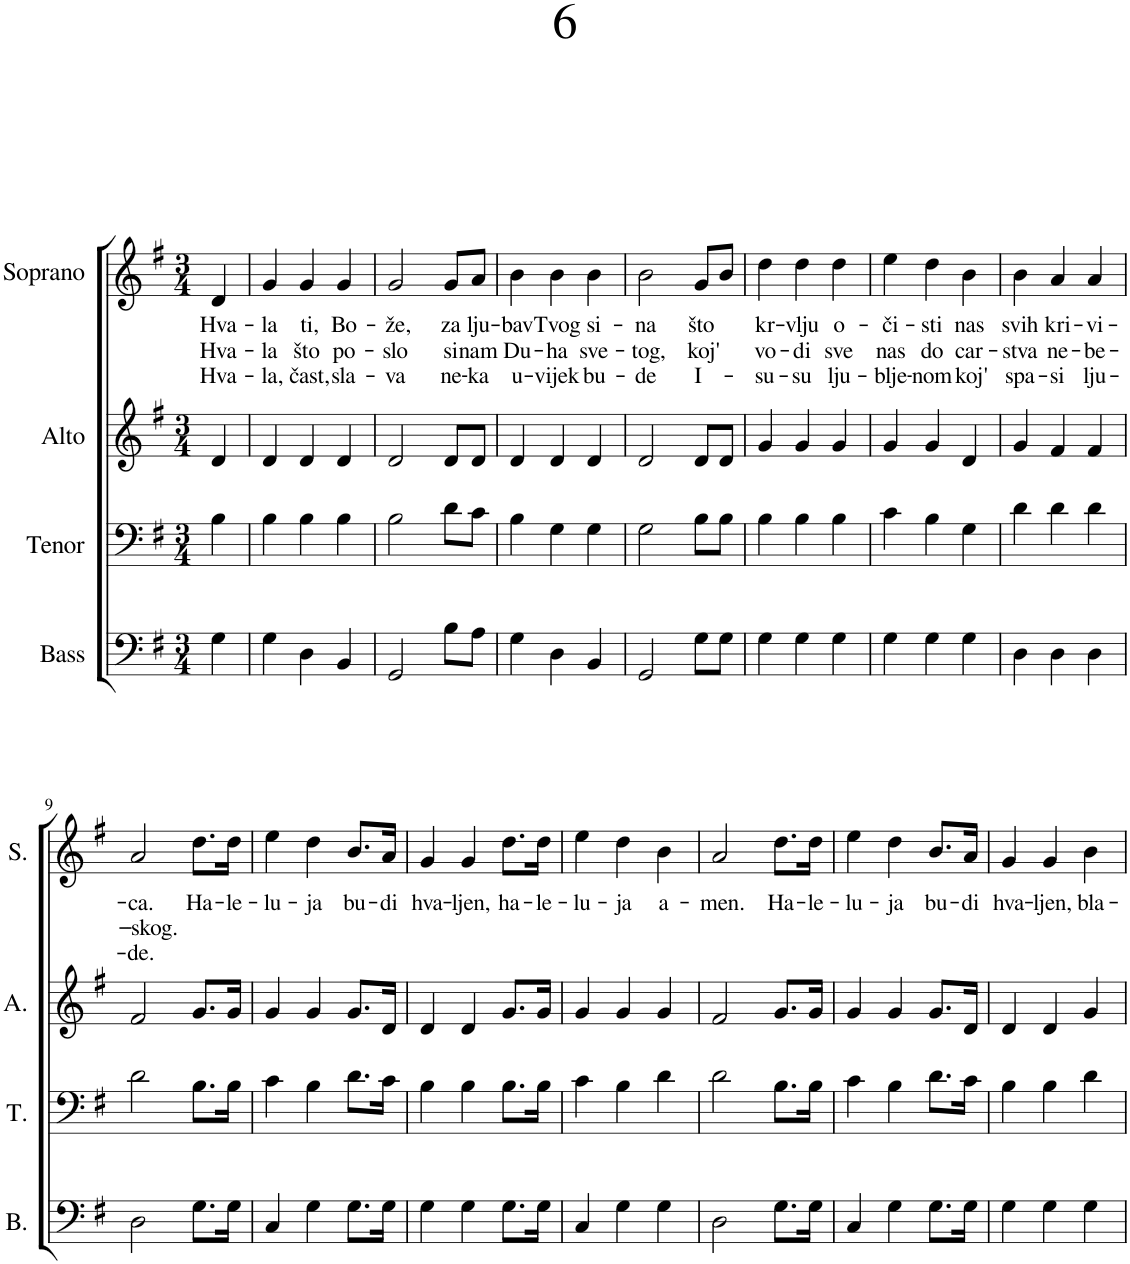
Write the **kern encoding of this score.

**kern	**kern	**kern	**kern	**text	**text	**text
*part4	*part3	*part2	*part1	*part1	*part1	*part1
*staff4	*staff3	*staff2	*staff1	*staff1	*staff1	*staff1
*I"Bass	*I"Tenor	*I"Alto	*I"Soprano	*	*	*
*I'B.	*I'T.	*I'A.	*I'S.	*	*	*
*clefF4	*clefF4	*clefG2	*clefG2	*	*	*
*k[f#]	*k[f#]	*k[f#]	*k[f#]	*	*	*
*M3/4	*M3/4	*M3/4	*M3/4	*	*	*
=1	=1	=1	=1	=1	=1	=1
!	!	!	!	!LO:LY:b	!LO:LY:b	!LO:LY:b
4G\	4B\	4d/	4d/	Hva-	Hva-	Hva-
=2	=2	=2	=2	=2	=2	=2
!	!	!	!	!LO:LY:b	!LO:LY:b	!LO:LY:b
4G\	4B\	4d/	4g/	-la	-la	-la,
!	!	!	!	!LO:LY:b	!LO:LY:b	!LO:LY:b
4D\	4B\	4d/	4g/	ti,	što	čast,
!	!	!	!	!LO:LY:b	!LO:LY:b	!LO:LY:b
4BB/	4B\	4d/	4g/	Bo-	po-	sla-
=3	=3	=3	=3	=3	=3	=3
!	!	!	!	!LO:LY:b	!LO:LY:b	!LO:LY:b
2GG/	2B\	2d/	2g/	-že,	-slo	-va
!	!	!	!	!LO:LY:b	!LO:LY:b	!LO:LY:b
8B\L	8d\L	8d/L	8g/L	za	si	ne-
!	!	!	!	!LO:LY:b	!LO:LY:b	!LO:LY:b
8A\J	8c\J	8d/J	8a/J	lju-	nam	-ka
=4	=4	=4	=4	=4	=4	=4
!	!	!	!	!LO:LY:b	!LO:LY:b	!LO:LY:b
4G\	4B\	4d/	4b\	-bav	Du-	u-
!	!	!	!	!LO:LY:b	!LO:LY:b	!LO:LY:b
4D\	4G\	4d/	4b\	Tvog	-ha	-vijek
!	!	!	!	!LO:LY:b	!LO:LY:b	!LO:LY:b
4BB/	4G\	4d/	4b\	si-	sve-	bu-
=5	=5	=5	=5	=5	=5	=5
!	!	!	!	!LO:LY:b	!LO:LY:b	!LO:LY:b
2GG/	2G\	2d/	2b\	-na	-tog,	-de
!	!	!	!	!LO:LY:b	!LO:LY:b	!LO:LY:b
8G\L	8B\L	8d/L	8g/L	što	koj'	I-
8G\J	8B\J	8d/J	8b/J	.	.	.
=6	=6	=6	=6	=6	=6	=6
!	!	!	!	!LO:LY:b	!LO:LY:b	!LO:LY:b
4G\	4B\	4g/	4dd\	kr-	vo-	-su-
!	!	!	!	!LO:LY:b	!LO:LY:b	!LO:LY:b
4G\	4B\	4g/	4dd\	-vlju	-di	-su
!	!	!	!	!LO:LY:b	!LO:LY:b	!LO:LY:b
4G\	4B\	4g/	4dd\	o-	sve	lju-
=7	=7	=7	=7	=7	=7	=7
!	!	!	!	!LO:LY:b	!LO:LY:b	!LO:LY:b
4G\	4c\	4g/	4ee\	-či-	nas	-blje-
!	!	!	!	!LO:LY:b	!LO:LY:b	!LO:LY:b
4G\	4B\	4g/	4dd\	-sti	do	-nom
!	!	!	!	!LO:LY:b	!LO:LY:b	!LO:LY:b
4G\	4G\	4d/	4b\	nas	car-	koj'
=8	=8	=8	=8	=8	=8	=8
!	!	!	!	!LO:LY:b	!LO:LY:b	!LO:LY:b
4D\	4d\	4g/	4b\	svih	-stva	spa-
!	!	!	!	!LO:LY:b	!LO:LY:b	!LO:LY:b
4D\	4d\	4f#/	4a/	kri-	ne-	-si
!	!	!	!	!LO:LY:b	!LO:LY:b	!LO:LY:b
4D\	4d\	4f#/	4a/	-vi-	-be-	lju-
!!LO:LB:g=z
=9	=9	=9	=9	=9	=9	=9
!	!	!	!	!LO:LY:b	!LO:LY:b	!LO:LY:b
2D\	2d\	2f#/	2a/	-ca.	-skog.-	-de.
!	!	!	!	!LO:LY:b	!	!
8.G\L	8.B\L	8.g/L	8.dd\L	Ha-	.	.
!	!	!	!	!LO:LY:b	!	!
16G\Jk	16B\Jk	16g/Jk	16dd\Jk	-le-	.	.
=10	=10	=10	=10	=10	=10	=10
!	!	!	!	!LO:LY:b	!	!
4C/	4c\	4g/	4ee\	-lu-	.	.
!	!	!	!	!LO:LY:b	!	!
4G\	4B\	4g/	4dd\	-ja	.	.
!	!	!	!	!LO:LY:b	!	!
8.G\L	8.d\L	8.g/L	8.b/L	bu-	.	.
!	!	!	!	!LO:LY:b	!	!
16G\Jk	16c\Jk	16d/Jk	16a/Jk	-di	.	.
=11	=11	=11	=11	=11	=11	=11
!	!	!	!	!LO:LY:b	!	!
4G\	4B\	4d/	4g/	hva-	.	.
!	!	!	!	!LO:LY:b	!	!
4G\	4B\	4d/	4g/	-ljen,	.	.
!	!	!	!	!LO:LY:b	!	!
8.G\L	8.B\L	8.g/L	8.dd\L	ha-	.	.
!	!	!	!	!LO:LY:b	!	!
16G\Jk	16B\Jk	16g/Jk	16dd\Jk	-le-	.	.
=12	=12	=12	=12	=12	=12	=12
!	!	!	!	!LO:LY:b	!	!
4C/	4c\	4g/	4ee\	-lu-	.	.
!	!	!	!	!LO:LY:b	!	!
4G\	4B\	4g/	4dd\	-ja	.	.
!	!	!	!	!LO:LY:b	!	!
4G\	4d\	4g/	4b\	a-	.	.
=13	=13	=13	=13	=13	=13	=13
!	!	!	!	!LO:LY:b	!	!
2D\	2d\	2f#/	2a/	-men.	.	.
!	!	!	!	!LO:LY:b	!	!
8.G\L	8.B\L	8.g/L	8.dd\L	Ha-	.	.
!	!	!	!	!LO:LY:b	!	!
16G\Jk	16B\Jk	16g/Jk	16dd\Jk	-le-	.	.
=14	=14	=14	=14	=14	=14	=14
!	!	!	!	!LO:LY:b	!	!
4C/	4c\	4g/	4ee\	-lu-	.	.
!	!	!	!	!LO:LY:b	!	!
4G\	4B\	4g/	4dd\	-ja	.	.
!	!	!	!	!LO:LY:b	!	!
8.G\L	8.d\L	8.g/L	8.b/L	bu-	.	.
!	!	!	!	!LO:LY:b	!	!
16G\Jk	16c\Jk	16d/Jk	16a/Jk	-di	.	.
=15	=15	=15	=15	=15	=15	=15
!	!	!	!	!LO:LY:b	!	!
4G\	4B\	4d/	4g/	hva-	.	.
!	!	!	!	!LO:LY:b	!	!
4G\	4B\	4d/	4g/	-ljen,	.	.
!	!	!	!	!LO:LY:b	!	!
4G\	4d\	4g/	4b\	bla-	.	.
=	=	=	=	=	=	=
*-	*-	*-	*-	*-	*-	*-
